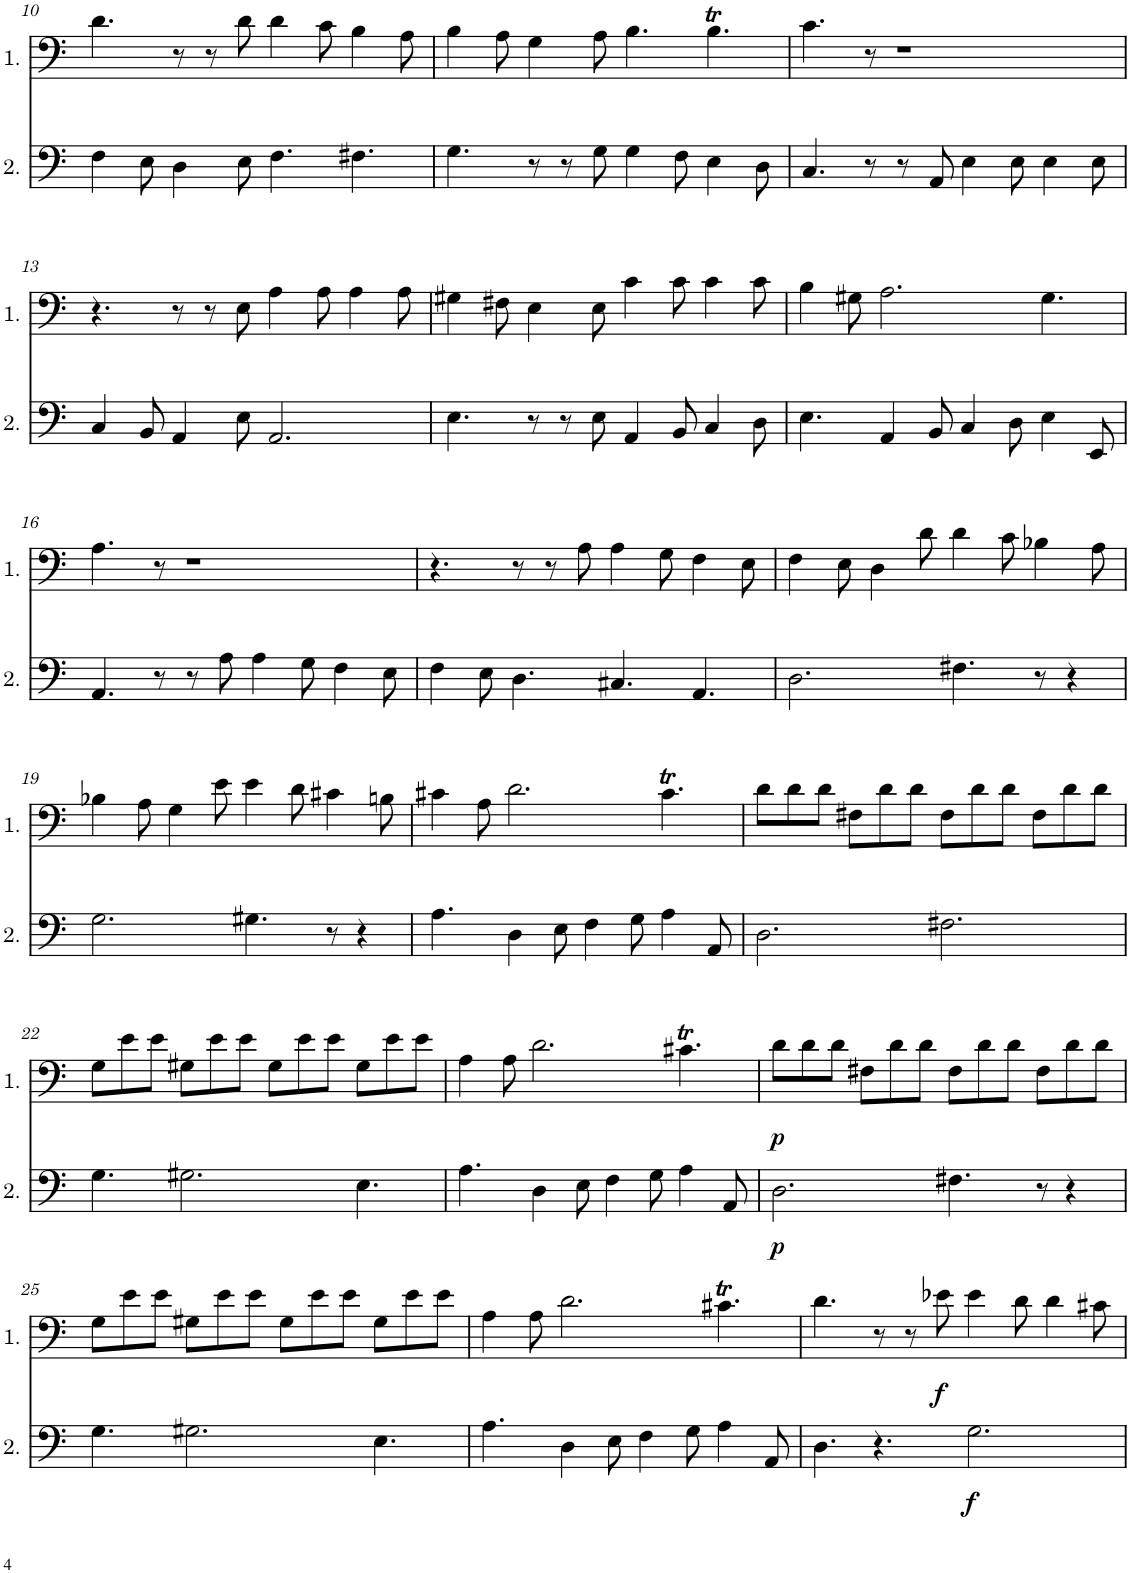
**kern	**dynam	**kern	**dynam
*part2	*part2	*part1	*part1
*staff2	*staff2	*staff1	*staff1
*I"Cello 2	*	*I"Cello 1	*
!!LO:PB:g=z
*clefF4	*	*clefF4	*
*k[]	*	*k[]	*
*M12/8	*	*M12/8	*
=10	=10	=10	=10
4F\	.	4.d\	.
8E\	.	.	.
4D\	.	8r	.
.	.	8r	.
8E\	.	8d\	.
4.F\	.	4d\	.
.	.	8c\	.
4.F#X\	.	4B\	.
.	.	8A\	.
=11	=11	=11	=11
4.G\	.	4B\	.
.	.	8A\	.
8r	.	4G\	.
8r	.	.	.
8G\	.	8A\	.
4G\	.	4.B\	.
8F\	.	.	.
4E\	.	4.Bt\	.
8D\	.	.	.
=12	=12	=12	=12
4.C/	.	4.c\	.
8r	.	8r	.
8r	.	1r	.
8AA/	.	.	.
4E\	.	.	.
8E\	.	.	.
4E\	.	.	.
8E\	.	.	.
!!LO:LB:g=z
=13	=13	=13	=13
4C/	.	4.r	.
8BB/	.	.	.
4AA/	.	8r	.
.	.	8r	.
8E\	.	8E\	.
2.AA/	.	4A\	.
.	.	8A\	.
.	.	4A\	.
.	.	8A\	.
=14	=14	=14	=14
4.E\	.	4G#X\	.
.	.	8F#X\	.
8r	.	4E\	.
8r	.	.	.
8E\	.	8E\	.
4AA/	.	4c\	.
8BB/	.	8c\	.
4C/	.	4c\	.
8D\	.	8c\	.
=15	=15	=15	=15
4.E\	.	4B\	.
.	.	8G#X\	.
4AA/	.	2.A\	.
8BB/	.	.	.
4C/	.	.	.
8D\	.	.	.
4E\	.	4.G#\	.
8EE/	.	.	.
!!LO:LB:g=z
=16	=16	=16	=16
4.AA/	.	4.A\	.
8r	.	8r	.
8r	.	1r	.
8A\	.	.	.
4A\	.	.	.
8G\	.	.	.
4F\	.	.	.
8E\	.	.	.
=17	=17	=17	=17
4F\	.	4.r	.
8E\	.	.	.
4.D\	.	8r	.
.	.	8r	.
.	.	8A\	.
4.C#X/	.	4A\	.
.	.	8G\	.
4.AA/	.	4F\	.
.	.	8E\	.
=18	=18	=18	=18
2.D\	.	4F\	.
.	.	8E\	.
.	.	4D\	.
.	.	8d\	.
4.F#X\	.	4d\	.
.	.	8c\	.
8r	.	4B-X\	.
4r	.	.	.
.	.	8A\	.
!!LO:LB:g=z
=19	=19	=19	=19
2.G\	.	4B-X\	.
.	.	8A\	.
.	.	4G\	.
.	.	8e\	.
4.G#X\	.	4e\	.
.	.	8d\	.
8r	.	4c#X\	.
4r	.	.	.
.	.	8Bn\	.
=20	=20	=20	=20
4.A\	.	4c#X\	.
.	.	8A\	.
4D\	.	2.d\	.
8E\	.	.	.
4F\	.	.	.
8G\	.	.	.
4A\	.	4.c#t\	.
8AA/	.	.	.
=21	=21	=21	=21
2.D\	.	8d\L	.
.	.	8d\	.
.	.	8d\J	.
.	.	8F#X\L	.
.	.	8d\	.
.	.	8d\J	.
2.F#X\	.	8F#\L	.
.	.	8d\	.
.	.	8d\J	.
.	.	8F#\L	.
.	.	8d\	.
.	.	8d\J	.
!!LO:LB:g=z
=22	=22	=22	=22
4.G\	.	8G\L	.
.	.	8e\	.
.	.	8e\J	.
2.G#X\	.	8G#X\L	.
.	.	8e\	.
.	.	8e\J	.
.	.	8G#\L	.
.	.	8e\	.
.	.	8e\J	.
4.E\	.	8G#\L	.
.	.	8e\	.
.	.	8e\J	.
=23	=23	=23	=23
4.A\	.	4A\	.
.	.	8A\	.
4D\	.	2.d\	.
8E\	.	.	.
4F\	.	.	.
8G\	.	.	.
4A\	.	4.c#Xt\	.
8AA/	.	.	.
=24	=24	=24	=24
!	!LO:DY:b	!	!LO:DY:b
2.D\	p	8d\L	p
.	.	8d\	.
.	.	8d\J	.
.	.	8F#X\L	.
.	.	8d\	.
.	.	8d\J	.
4.F#X\	.	8F#\L	.
.	.	8d\	.
.	.	8d\J	.
8r	.	8F#\L	.
4r	.	8d\	.
.	.	8d\J	.
!!LO:LB:g=z
=25	=25	=25	=25
4.G\	.	8G\L	.
.	.	8e\	.
.	.	8e\J	.
2.G#X\	.	8G#X\L	.
.	.	8e\	.
.	.	8e\J	.
.	.	8G#\L	.
.	.	8e\	.
.	.	8e\J	.
4.E\	.	8G#\L	.
.	.	8e\	.
.	.	8e\J	.
=26	=26	=26	=26
4.A\	.	4A\	.
.	.	8A\	.
4D\	.	2.d\	.
8E\	.	.	.
4F\	.	.	.
8G\	.	.	.
4A\	.	4.c#Xt\	.
8AA/	.	.	.
=27	=27	=27	=27
4.D\	.	4.d\	.
4.r	.	8r	.
.	.	8r	.
!	!	!	!LO:DY:b
.	.	8e-X\	f
!	!LO:DY:b	!	!
2.G\	f	4e-\	.
.	.	8d\	.
.	.	4d\	.
.	.	8c#X\	.
=	=	=	=
*-	*-	*-	*-
